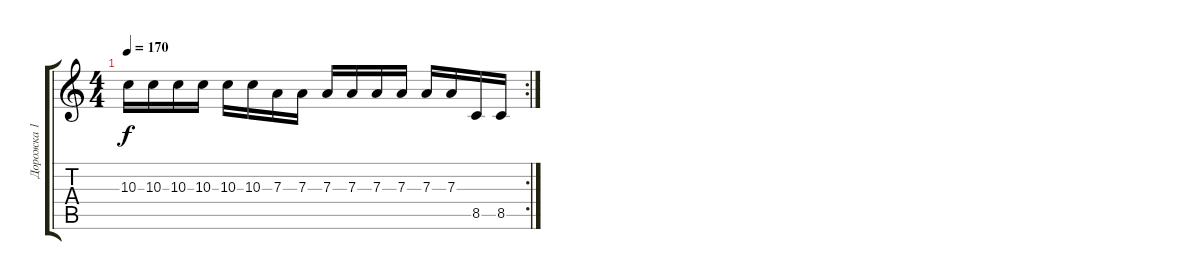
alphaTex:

\track ("Дорожка 1" "Дорожка 1") {instrument distortionguitar}
\staff {score tabs}
\tuning (B3 Gb3 D3 A2 E2 B1) {hide}
\rc 2
\ts (4 4)
\tempo 170
\clef g2
\ks c
10.3.16{dy f} 10.3.16 10.3.16 10.3.16 10.3.16 10.3.16 7.3.16 7.3.16 7.3.16 7.3.16 7.3.16 7.3.16 7.3.16 7.3.16 8.5.16 8.5.16
